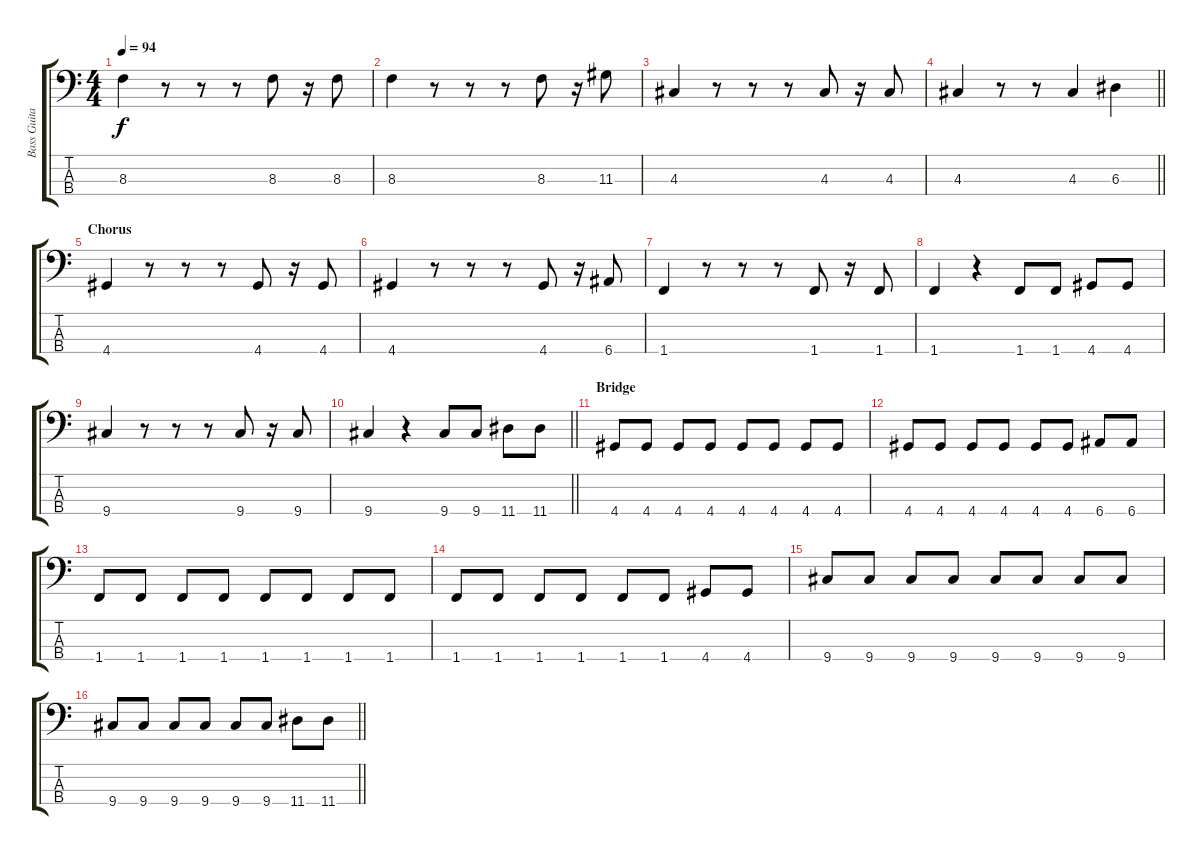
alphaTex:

\track ("Bass Guitar" "Bass Guita") {instrument electricbassfinger}
\staff {score tabs}
\tuning (G2 D2 A1 E1) {hide}
\ts (4 4)
\tempo 94
\clef f4
\ks c
8.3.4{dy f} r.8 r.8 r.8 8.3.8 r.16 8.3.8 |
8.3.4 r.8 r.8 r.8 8.3.8 r.16 11.3.8 |
4.3.4 r.8 r.8 r.8 4.3.8 r.16 4.3.8 |
\barLineRight lightlight
4.3.4 r.8 r.8 4.3.4 6.3.4 |
\section ("" "Chorus")
4.4.4 r.8 r.8 r.8 4.4.8 r.16 4.4.8 |
4.4.4 r.8 r.8 r.8 4.4.8 r.16 6.4.8 |
1.4.4 r.8 r.8 r.8 1.4.8 r.16 1.4.8 |
1.4.4 r.4 1.4.8 1.4.8 4.4.8 4.4.8 |
9.4.4 r.8 r.8 r.8 9.4.8 r.16 9.4.8 |
\barLineRight lightlight
9.4.4 r.4 9.4.8 9.4.8 11.4.8 11.4.8 |
\section ("" "Bridge")
4.4.8 4.4.8 4.4.8 4.4.8 4.4.8 4.4.8 4.4.8 4.4.8 |
4.4.8 4.4.8 4.4.8 4.4.8 4.4.8 4.4.8 6.4.8 6.4.8 |
1.4.8 1.4.8 1.4.8 1.4.8 1.4.8 1.4.8 1.4.8 1.4.8 |
1.4.8 1.4.8 1.4.8 1.4.8 1.4.8 1.4.8 4.4.8 4.4.8 |
9.4.8 9.4.8 9.4.8 9.4.8 9.4.8 9.4.8 9.4.8 9.4.8 |
\barLineRight lightlight
9.4.8 9.4.8 9.4.8 9.4.8 9.4.8 9.4.8 11.4.8 11.4.8
